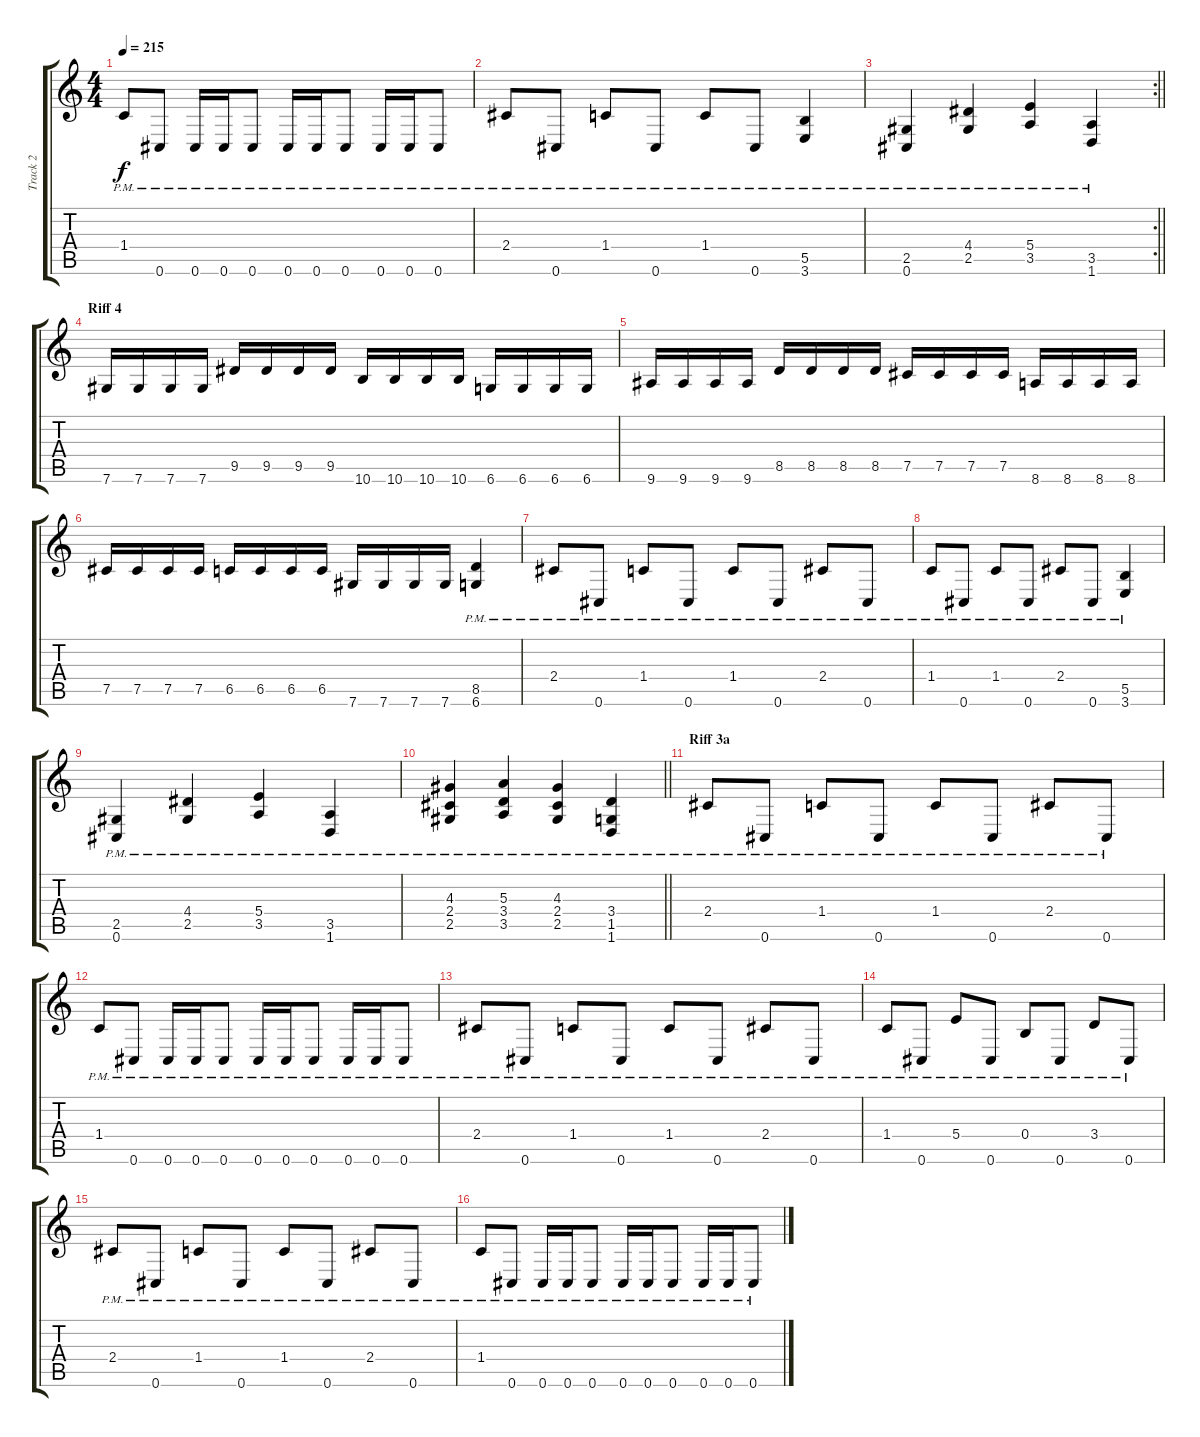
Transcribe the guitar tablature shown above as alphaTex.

\track ("Track 2" "Track 2") {instrument distortionguitar}
\staff {score tabs}
\tuning (Db4 Ab3 E3 B2 Gb2 Db2) {hide}
\ts (4 4)
\tempo 215
\clef g2
\ks c
1.4{pm}.8{dy f} 0.6{pm}.8 0.6{pm}.16 0.6{pm}.16 0.6{pm}.8 0.6{pm}.16 0.6{pm}.16 0.6{pm}.8 0.6{pm}.16 0.6{pm}.16 0.6{pm}.8 |
2.4{pm}.8 0.6{pm}.8 1.4{pm}.8 0.6{pm}.8 1.4{pm}.8 0.6{pm}.8 (5.5{pm} 3.6{pm}).4 |
\rc 2
\barLineRight lightlight
(2.5{pm} 0.6{pm}).4 (4.4{pm} 2.5{pm}).4 (5.4{pm} 3.5{pm}).4 (3.5{pm} 1.6{pm}).4 |
\section ("" "Riff 4")
7.6.16 7.6.16 7.6.16 7.6.16 9.5.16 9.5.16 9.5.16 9.5.16 10.6.16 10.6.16 10.6.16 10.6.16 6.6.16 6.6.16 6.6.16 6.6.16 |
9.6.16 9.6.16 9.6.16 9.6.16 8.5.16 8.5.16 8.5.16 8.5.16 7.5.16 7.5.16 7.5.16 7.5.16 8.6.16 8.6.16 8.6.16 8.6.16 |
7.5.16 7.5.16 7.5.16 7.5.16 6.5.16 6.5.16 6.5.16 6.5.16 7.6.16 7.6.16 7.6.16 7.6.16 (8.5{pm} 6.6{pm}).4 |
2.4{pm}.8 0.6{pm}.8 1.4{pm}.8 0.6{pm}.8 1.4{pm}.8 0.6{pm}.8 2.4{pm}.8 0.6{pm}.8 |
1.4{pm}.8 0.6{pm}.8 1.4{pm}.8 0.6{pm}.8 2.4{pm}.8 0.6{pm}.8 (5.5{pm} 3.6{pm}).4 |
(2.5{pm} 0.6{pm}).4 (4.4{pm} 2.5{pm}).4 (5.4{pm} 3.5{pm}).4 (3.5{pm} 1.6{pm}).4 |
\barLineRight lightlight
(4.3{pm} 2.4{pm} 2.5{pm}).4 (5.3{pm} 3.4{pm} 3.5{pm}).4 (4.3{pm} 2.4{pm} 2.5{pm}).4 (3.4{pm} 1.5{pm} 1.6{pm}).4 |
\section ("" "Riff 3a")
2.4{pm}.8 0.6{pm}.8 1.4{pm}.8 0.6{pm}.8 1.4{pm}.8 0.6{pm}.8 2.4{pm}.8 0.6{pm}.8 |
1.4{pm}.8 0.6{pm}.8 0.6{pm}.16 0.6{pm}.16 0.6{pm}.8 0.6{pm}.16 0.6{pm}.16 0.6{pm}.8 0.6{pm}.16 0.6{pm}.16 0.6{pm}.8 |
2.4{pm}.8 0.6{pm}.8 1.4{pm}.8 0.6{pm}.8 1.4{pm}.8 0.6{pm}.8 2.4{pm}.8 0.6{pm}.8 |
1.4{pm}.8 0.6{pm}.8 5.4{pm}.8 0.6{pm}.8 0.4{pm}.8 0.6{pm}.8 3.4{pm}.8 0.6{pm}.8 |
2.4{pm}.8 0.6{pm}.8 1.4{pm}.8 0.6{pm}.8 1.4{pm}.8 0.6{pm}.8 2.4{pm}.8 0.6{pm}.8 |
1.4{pm}.8 0.6{pm}.8 0.6{pm}.16 0.6{pm}.16 0.6{pm}.8 0.6{pm}.16 0.6{pm}.16 0.6{pm}.8 0.6{pm}.16 0.6{pm}.16 0.6{pm}.8
